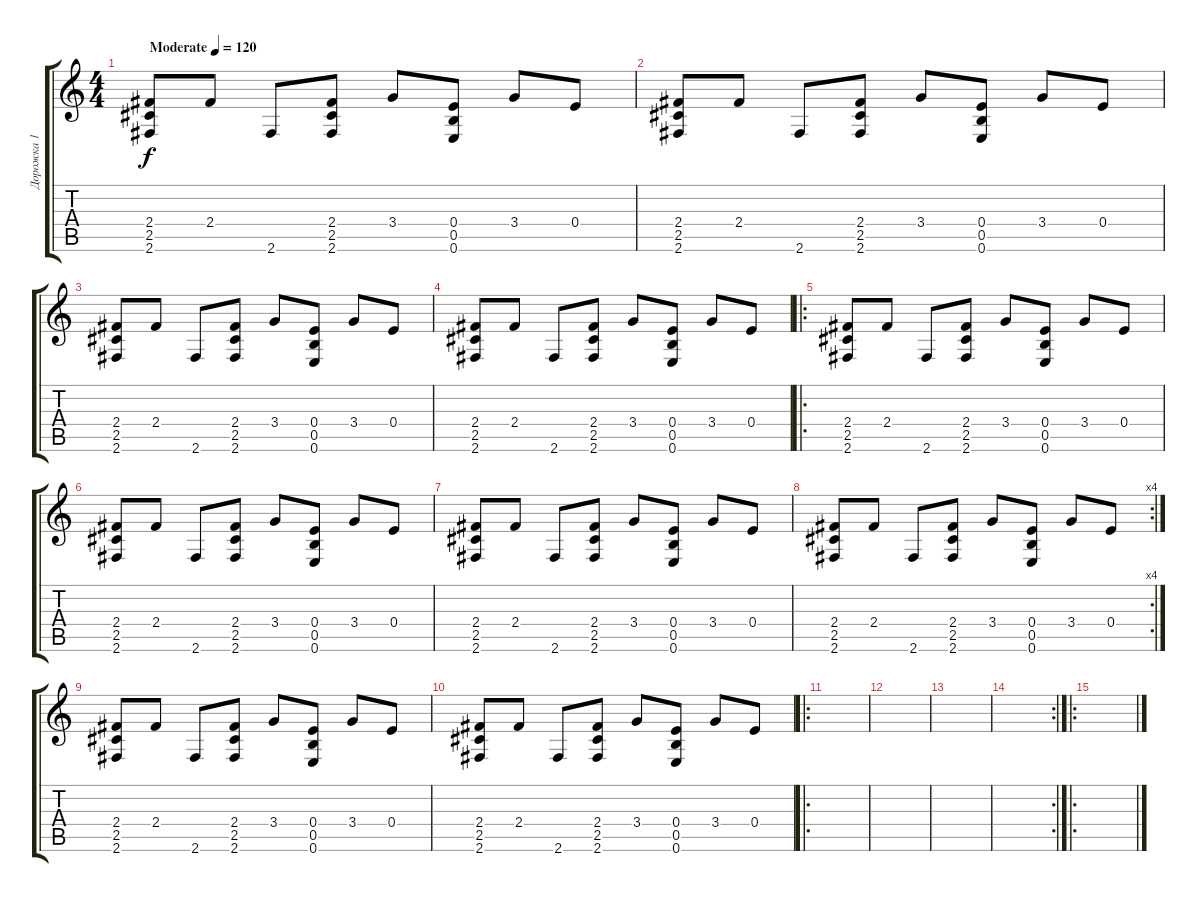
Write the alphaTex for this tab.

\track ("Дорожка 1" "Дорожка 1") {instrument distortionguitar}
\staff {score tabs}
\tuning (Gb4 Db4 A3 E3 B2 E2) {hide}
\ts (4 4)
\tempo (120 "Moderate")
\clef g2
\ks c
(2.4 2.5 2.6).8{dy f instrument distortionguitar} 2.4.8 2.6.8 (2.4 2.5 2.6).8 3.4.8 (0.4 0.5 0.6).8 3.4.8 0.4.8 |
(2.4 2.5 2.6).8 2.4.8 2.6.8 (2.4 2.5 2.6).8 3.4.8 (0.4 0.5 0.6).8 3.4.8 0.4.8 |
(2.4 2.5 2.6).8 2.4.8 2.6.8 (2.4 2.5 2.6).8 3.4.8 (0.4 0.5 0.6).8 3.4.8 0.4.8 |
(2.4 2.5 2.6).8 2.4.8 2.6.8 (2.4 2.5 2.6).8 3.4.8 (0.4 0.5 0.6).8 3.4.8 0.4.8 |
\ro
(2.4 2.5 2.6).8 2.4.8 2.6.8 (2.4 2.5 2.6).8 3.4.8 (0.4 0.5 0.6).8 3.4.8 0.4.8 |
(2.4 2.5 2.6).8 2.4.8 2.6.8 (2.4 2.5 2.6).8 3.4.8 (0.4 0.5 0.6).8 3.4.8 0.4.8 |
(2.4 2.5 2.6).8 2.4.8 2.6.8 (2.4 2.5 2.6).8 3.4.8 (0.4 0.5 0.6).8 3.4.8 0.4.8 |
\rc 4
(2.4 2.5 2.6).8 2.4.8 2.6.8 (2.4 2.5 2.6).8 3.4.8 (0.4 0.5 0.6).8 3.4.8 0.4.8 |
(2.4 2.5 2.6).8 2.4.8 2.6.8 (2.4 2.5 2.6).8 3.4.8 (0.4 0.5 0.6).8 3.4.8 0.4.8 |
(2.4 2.5 2.6).8 2.4.8 2.6.8 (2.4 2.5 2.6).8 3.4.8 (0.4 0.5 0.6).8 3.4.8 0.4.8 |
\ro
|
|
|
\rc 2
|
\ro
